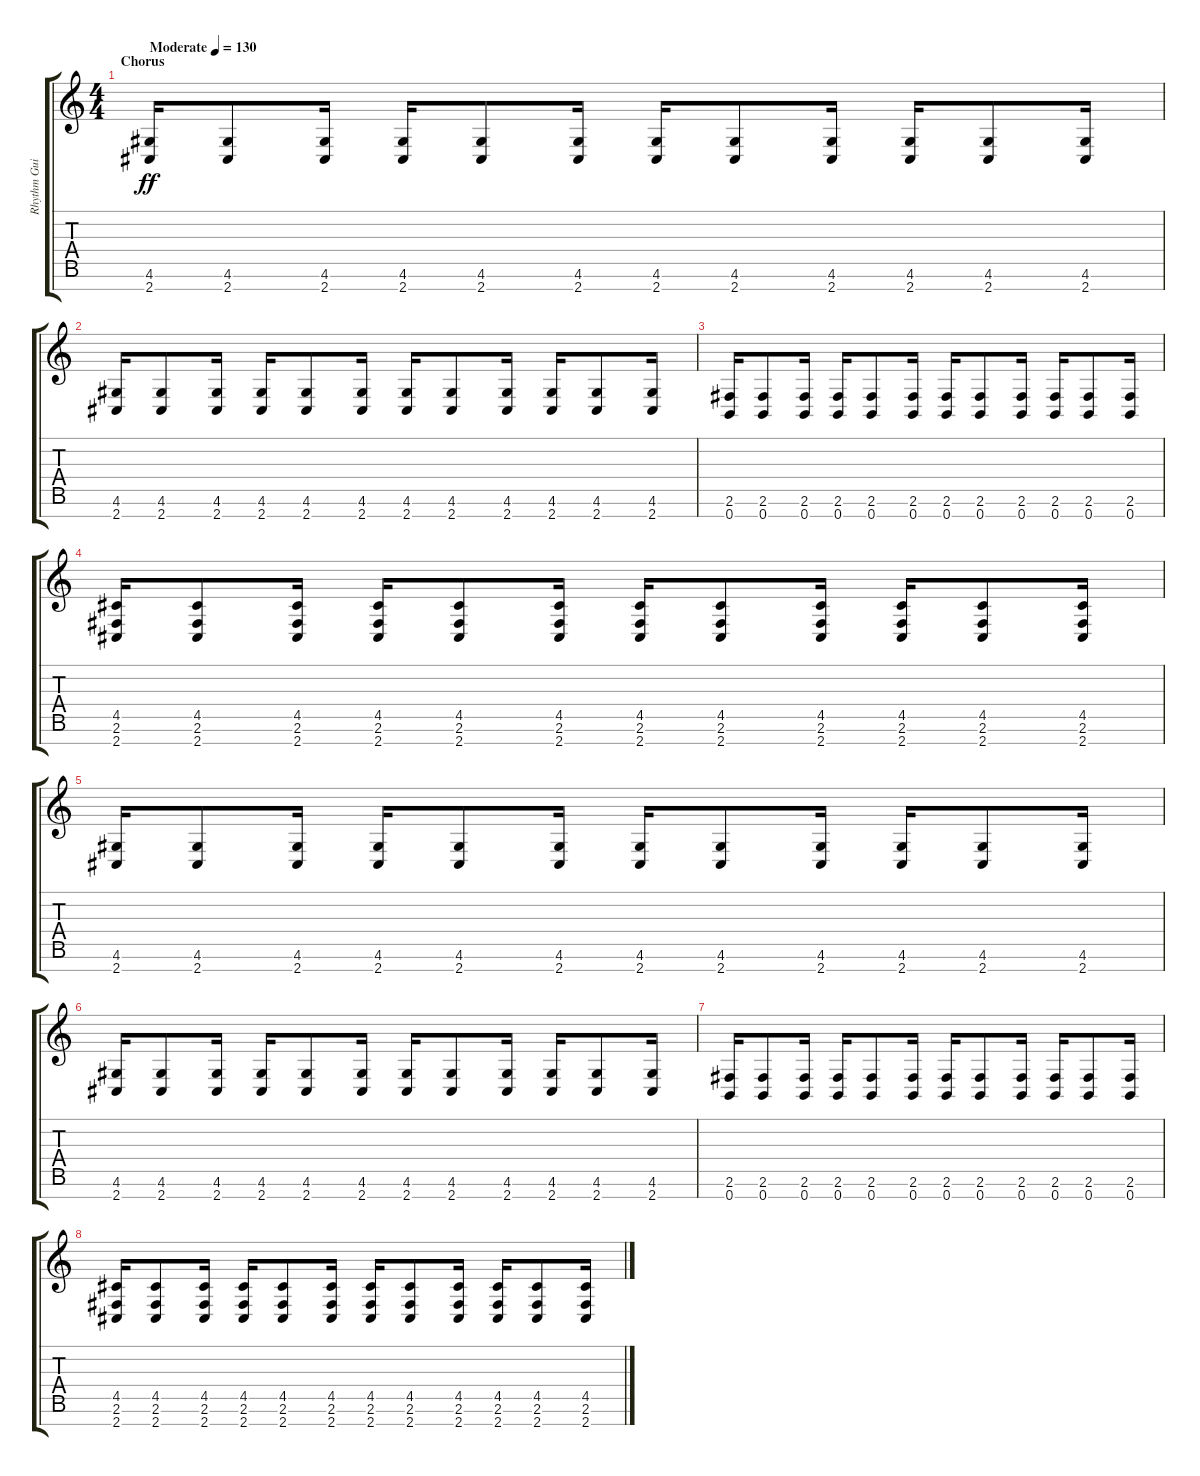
\track ("Rhythm Guitar 1" "Rhythm Gui") {instrument distortionguitar}
\staff {score tabs}
\tuning (E4 B3 G3 D3 A2 E2 B1) {hide}
\ts (4 4)
\section ("" "Chorus")
\tempo (130 "Moderate")
\clef g2
\ks c
(4.6 2.7).16{dy ff instrument distortionguitar} (4.6 2.7).8 (4.6 2.7).16 (4.6 2.7).16 (4.6 2.7).8 (4.6 2.7).16 (4.6 2.7).16 (4.6 2.7).8 (4.6 2.7).16 (4.6 2.7).16 (4.6 2.7).8 (4.6 2.7).16 |
(4.6 2.7).16 (4.6 2.7).8 (4.6 2.7).16 (4.6 2.7).16 (4.6 2.7).8 (4.6 2.7).16 (4.6 2.7).16 (4.6 2.7).8 (4.6 2.7).16 (4.6 2.7).16 (4.6 2.7).8 (4.6 2.7).16 |
(2.6 0.7).16 (2.6 0.7).8 (2.6 0.7).16 (2.6 0.7).16 (2.6 0.7).8 (2.6 0.7).16 (2.6 0.7).16 (2.6 0.7).8 (2.6 0.7).16 (2.6 0.7).16 (2.6 0.7).8 (2.6 0.7).16 |
(4.5 2.6 2.7).16 (4.5 2.6 2.7).8 (4.5 2.6 2.7).16 (4.5 2.6 2.7).16 (4.5 2.6 2.7).8 (4.5 2.6 2.7).16 (4.5 2.6 2.7).16 (4.5 2.6 2.7).8 (4.5 2.6 2.7).16 (4.5 2.6 2.7).16 (4.5 2.6 2.7).8 (4.5 2.6 2.7).16 |
(4.6 2.7).16 (4.6 2.7).8 (4.6 2.7).16 (4.6 2.7).16 (4.6 2.7).8 (4.6 2.7).16 (4.6 2.7).16 (4.6 2.7).8 (4.6 2.7).16 (4.6 2.7).16 (4.6 2.7).8 (4.6 2.7).16 |
(4.6 2.7).16 (4.6 2.7).8 (4.6 2.7).16 (4.6 2.7).16 (4.6 2.7).8 (4.6 2.7).16 (4.6 2.7).16 (4.6 2.7).8 (4.6 2.7).16 (4.6 2.7).16 (4.6 2.7).8 (4.6 2.7).16 |
(2.6 0.7).16 (2.6 0.7).8 (2.6 0.7).16 (2.6 0.7).16 (2.6 0.7).8 (2.6 0.7).16 (2.6 0.7).16 (2.6 0.7).8 (2.6 0.7).16 (2.6 0.7).16 (2.6 0.7).8 (2.6 0.7).16 |
(4.5 2.6 2.7).16 (4.5 2.6 2.7).8 (4.5 2.6 2.7).16 (4.5 2.6 2.7).16 (4.5 2.6 2.7).8 (4.5 2.6 2.7).16 (4.5 2.6 2.7).16 (4.5 2.6 2.7).8 (4.5 2.6 2.7).16 (4.5 2.6 2.7).16 (4.5 2.6 2.7).8 (4.5 2.6 2.7).16
